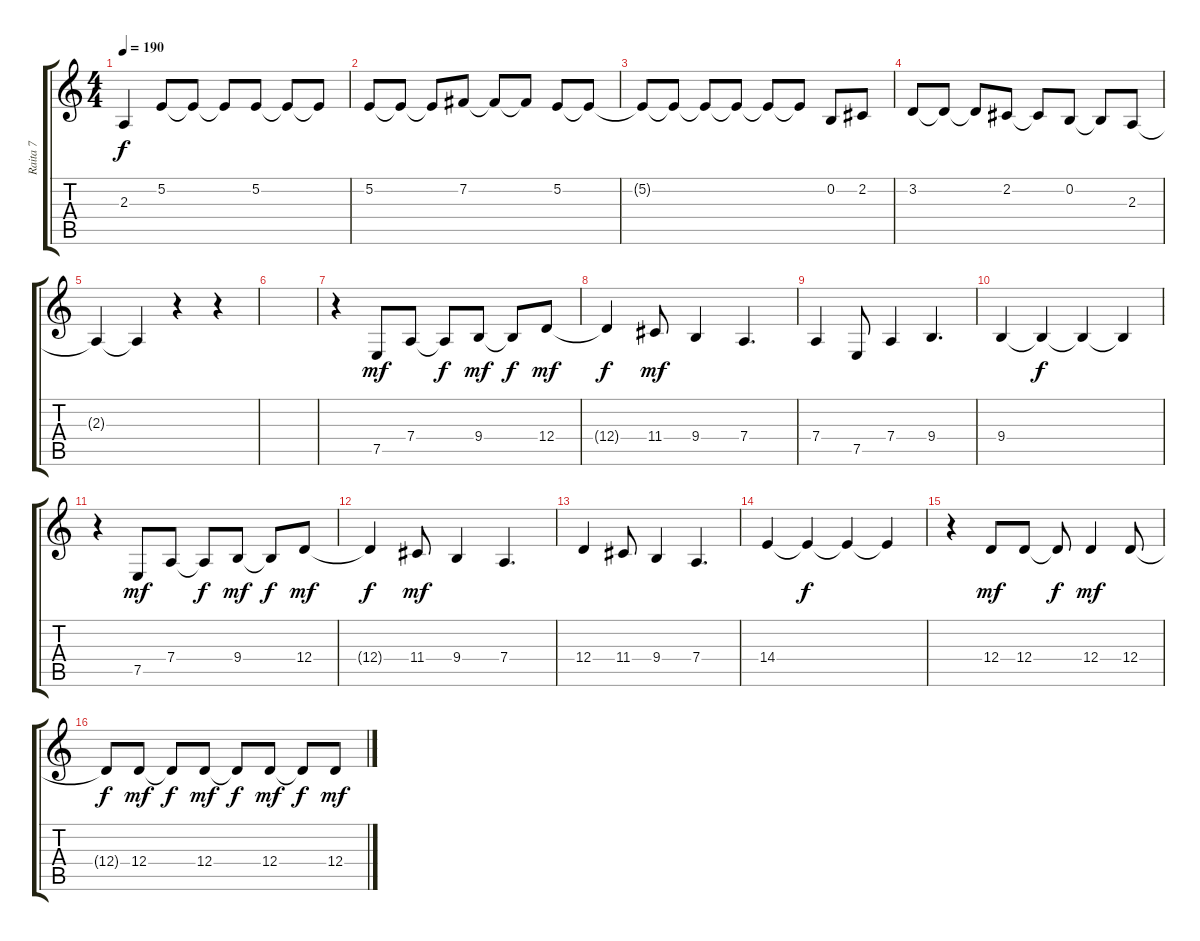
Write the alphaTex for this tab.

\track ("Raita 7" "Raita 7") {instrument altosax}
\staff {score tabs}
\tuning (E4 B3 G3 D3 A2 E2) {hide}
\ts (4 4)
\tempo 190
\clef g2
\ks c
2.3{t}.4{dy f} 5.2.8 5.2{t}.8 5.2{t}.8 5.2.8 5.2{t}.8 5.2{t}.8 |
5.2.8 5.2{t}.8 5.2{t}.8 7.2.8 7.2{t}.8 7.2{t}.8 5.2.8 5.2{t}.8 |
5.2{t}.8 5.2{t}.8 5.2{t}.8 5.2{t}.8 5.2{t}.8 5.2{t}.8 0.2.8 2.2.8 |
3.2.8 3.2{t}.8 3.2{t}.8 2.2.8 2.2{t}.8 0.2.8 0.2{t}.8 2.3.8 |
2.3{t}.4 2.3{t}.4 r.4 r.4 |
|
r.4 7.5.8{dy mf} 7.4.8 7.4{t}.8{dy f} 9.4.8{dy mf} 9.4{t}.8{dy f} 12.4.8{dy mf} |
12.4{t}.4{dy f} 11.4.8{dy mf} 9.4.4 7.4.4{d} |
7.4.4 7.5.8 7.4.4 9.4.4{d} |
9.4.4 9.4{t}.4{dy f} 9.4{t}.4 9.4{t}.4 |
r.4 7.5.8{dy mf} 7.4.8 7.4{t}.8{dy f} 9.4.8{dy mf} 9.4{t}.8{dy f} 12.4.8{dy mf} |
12.4{t}.4{dy f} 11.4.8{dy mf} 9.4.4 7.4.4{d} |
12.4.4 11.4.8 9.4.4 7.4.4{d} |
14.4.4 14.4{t}.4{dy f} 14.4{t}.4 14.4{t}.4 |
r.4 12.4.8{dy mf} 12.4.8 12.4{t}.8{dy f} 12.4.4{dy mf} 12.4.8 |
12.4{t}.8{dy f} 12.4.8{dy mf} 12.4{t}.8{dy f} 12.4.8{dy mf} 12.4{t}.8{dy f} 12.4.8{dy mf} 12.4{t}.8{dy f} 12.4.8{dy mf}
